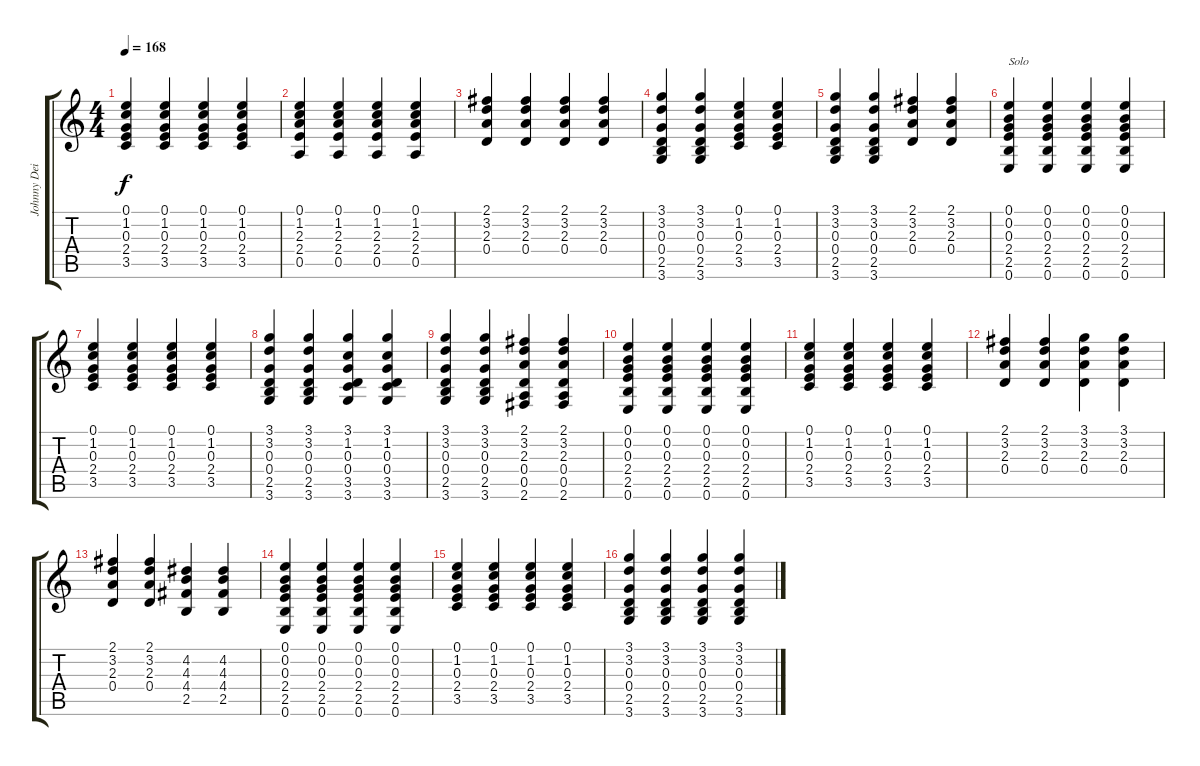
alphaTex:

\track ("Johnny Deisel" "Johnny Dei") {instrument acousticguitarsteel}
\staff {score tabs}
\tuning (E4 B3 G3 D3 A2 E2) {hide}
\ts (4 4)
\tempo 168
\clef g2
\ks c
(0.1 1.2 0.3 2.4 3.5).4{dy f} (0.1 1.2 0.3 2.4 3.5).4 (0.1 1.2 0.3 2.4 3.5).4 (0.1 1.2 0.3 2.4 3.5).4 |
(0.1 1.2 2.3 2.4 0.5).4 (0.1 1.2 2.3 2.4 0.5).4 (0.1 1.2 2.3 2.4 0.5).4 (0.1 1.2 2.3 2.4 0.5).4 |
(2.1 3.2 2.3 0.4).4 (2.1 3.2 2.3 0.4).4 (2.1 3.2 2.3 0.4).4 (2.1 3.2 2.3 0.4).4 |
(3.1 3.2 0.3 0.4 2.5 3.6).4 (3.1 3.2 0.3 0.4 2.5 3.6).4 (0.1 1.2 0.3 2.4 3.5).4 (0.1 1.2 0.3 2.4 3.5).4 |
(3.1 3.2 0.3 0.4 2.5 3.6).4 (3.1 3.2 0.3 0.4 2.5 3.6).4 (2.1 3.2 2.3 0.4).4 (2.1 3.2 2.3 0.4).4 |
(0.1 0.2 0.3 2.4 2.5 0.6).4{txt "Solo"} (0.1 0.2 0.3 2.4 2.5 0.6).4 (0.1 0.2 0.3 2.4 2.5 0.6).4 (0.1 0.2 0.3 2.4 2.5 0.6).4 |
(0.1 1.2 0.3 2.4 3.5).4 (0.1 1.2 0.3 2.4 3.5).4 (0.1 1.2 0.3 2.4 3.5).4 (0.1 1.2 0.3 2.4 3.5).4 |
(3.1 3.2 0.3 0.4 2.5 3.6).4 (3.1 3.2 0.3 0.4 2.5 3.6).4 (3.1 1.2 0.3 0.4 3.5 3.6).4 (3.1 1.2 0.3 0.4 3.5 3.6).4 |
(3.1 3.2 0.3 0.4 2.5 3.6).4 (3.1 3.2 0.3 0.4 2.5 3.6).4 (2.1 3.2 2.3 0.4 0.5 2.6).4 (2.1 3.2 2.3 0.4 0.5 2.6).4 |
(0.1 0.2 0.3 2.4 2.5 0.6).4 (0.1 0.2 0.3 2.4 2.5 0.6).4 (0.1 0.2 0.3 2.4 2.5 0.6).4 (0.1 0.2 0.3 2.4 2.5 0.6).4 |
(0.1 1.2 0.3 2.4 3.5).4 (0.1 1.2 0.3 2.4 3.5).4 (0.1 1.2 0.3 2.4 3.5).4 (0.1 1.2 0.3 2.4 3.5).4 |
(2.1 3.2 2.3 0.4).4 (2.1 3.2 2.3 0.4).4 (3.1 3.2 2.3 0.4).4 (3.1 3.2 2.3 0.4).4 |
(2.1 3.2 2.3 0.4).4 (2.1 3.2 2.3 0.4).4 (4.2 4.3 4.4 2.5).4 (4.2 4.3 4.4 2.5).4 |
(0.1 0.2 0.3 2.4 2.5 0.6).4 (0.1 0.2 0.3 2.4 2.5 0.6).4 (0.1 0.2 0.3 2.4 2.5 0.6).4 (0.1 0.2 0.3 2.4 2.5 0.6).4 |
(0.1 1.2 0.3 2.4 3.5).4 (0.1 1.2 0.3 2.4 3.5).4 (0.1 1.2 0.3 2.4 3.5).4 (0.1 1.2 0.3 2.4 3.5).4 |
(3.1 3.2 0.3 0.4 2.5 3.6).4 (3.1 3.2 0.3 0.4 2.5 3.6).4 (3.1 3.2 0.3 0.4 2.5 3.6).4 (3.1 3.2 0.3 0.4 2.5 3.6).4
